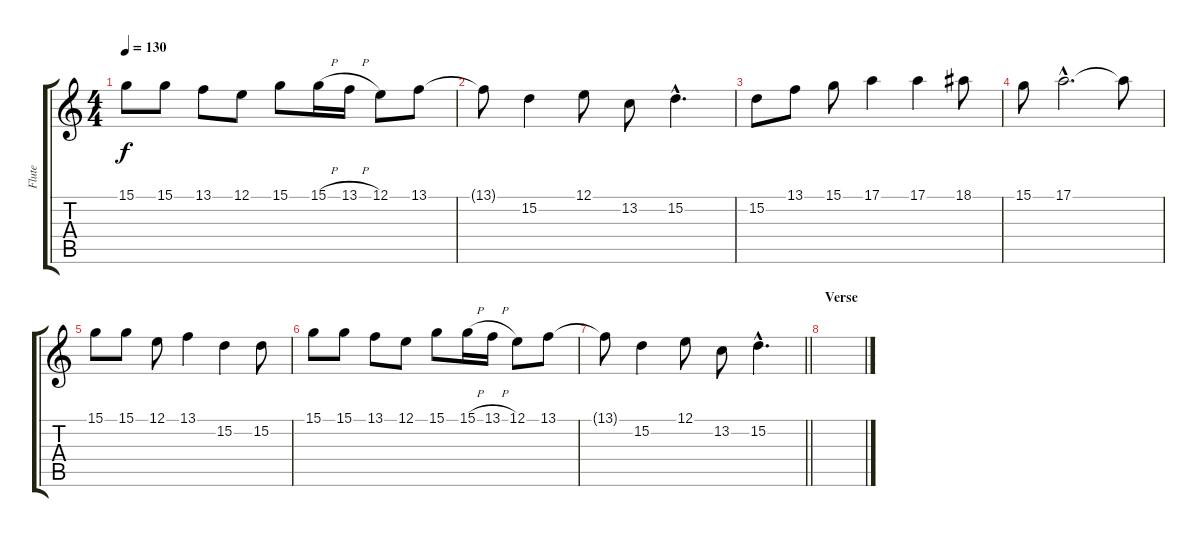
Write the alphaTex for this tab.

\track ("Flute" "Flute") {instrument panflute}
\staff {score tabs}
\tuning (E4 B3 G3 D3 A2 E2) {hide}
\ts (4 4)
\tempo 130
\clef g2
\ks c
15.1.8{dy f} 15.1.8 13.1.8 12.1.8 15.1.8 15.1{h}.16 13.1{h}.16 12.1.8 13.1.8 |
13.1{t}.8 15.2.4 12.1.8 13.2.8 15.2{hac}.4{d} |
15.2.8 13.1.8 15.1.8 17.1.4 17.1.4 18.1.8 |
15.1.8 17.1{hac}.2{d} 17.1{t}.8 |
15.1.8 15.1.8 12.1.8 13.1.4 15.2.4 15.2.8 |
15.1.8 15.1.8 13.1.8 12.1.8 15.1.8 15.1{h}.16 13.1{h}.16 12.1.8 13.1.8 |
\barLineRight lightlight
13.1{t}.8 15.2.4 12.1.8 13.2.8 15.2{hac}.4{d} |
\section ("" "Verse")
